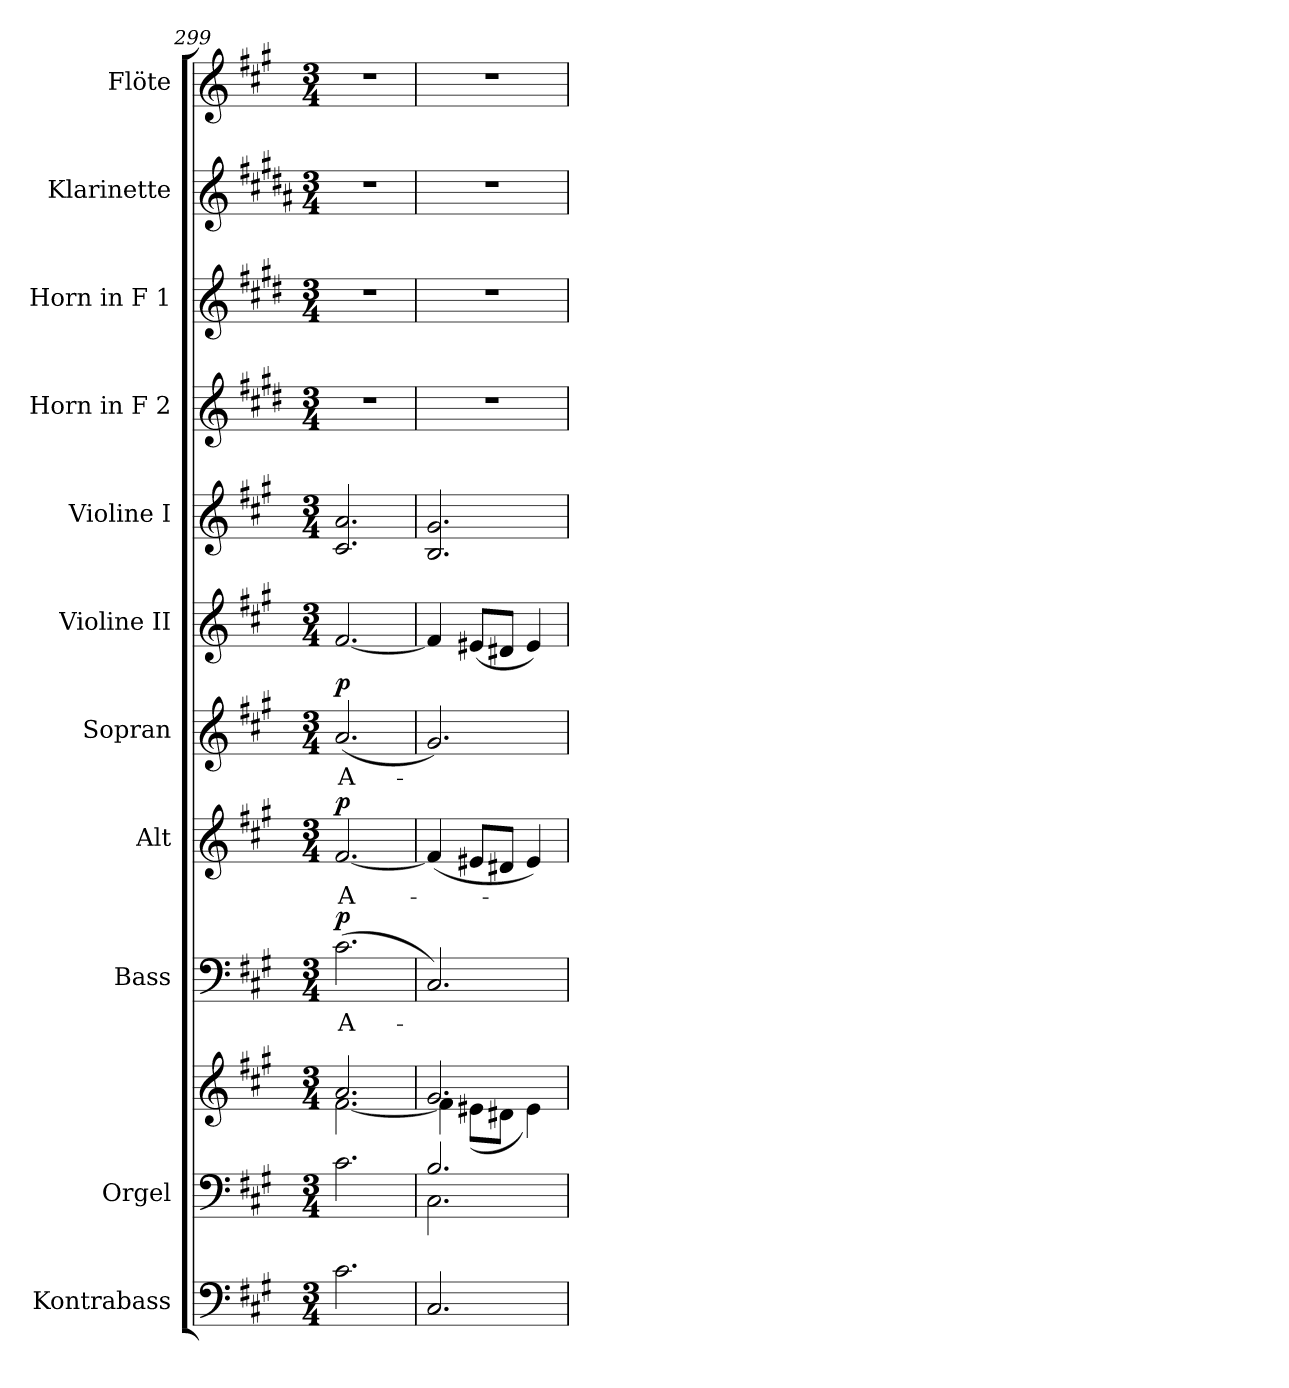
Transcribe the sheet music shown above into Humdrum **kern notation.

**kern	**kern	**kern	**kern	**text	**dynam	**kern	**text	**dynam	**kern	**text	**dynam	**kern	**kern	**kern	**kern	**kern	**kern
*part11	*part10	*part10	*part9	*part9	*part9	*part8	*part8	*part8	*part7	*part7	*part7	*part6	*part5	*part4	*part3	*part2	*part1
*staff12	*staff11	*staff10	*staff9	*staff9	*staff9	*staff8	*staff8	*staff8	*staff7	*staff7	*staff7	*staff6	*staff5	*staff4	*staff3	*staff2	*staff1
*I"Kontrabass	*I"Orgel	*	*I"Bass	*	*	*I"Alt	*	*	*I"Sopran	*	*	*I"Violine II	*I"Violine I	*I"Horn in F 2	*I"Horn in F 1	*I"Klarinette	*I"Flöte
*I'Kb.	*I'Org.	*	*I'B.	*	*	*I'A.	*	*	*I'S.	*	*	*I'Vl. II	*I'Vl. I	*	*	*I'Kl.	*I'Fl.
*clefF4	*clefF4	*clefG2	*clefF4	*	*	*clefG2	*	*	*clefG2	*	*	*clefG2	*clefG2	*clefG2	*clefG2	*clefG2	*clefG2
*ITrd7c12	*	*	*	*	*	*	*	*	*	*	*	*	*	*ITrd4c7	*ITrd4c7	*ITrd1c2	*
*k[f#c#g#]	*k[f#c#g#]	*k[f#c#g#]	*k[f#c#g#]	*	*	*k[f#c#g#]	*	*	*k[f#c#g#]	*	*	*k[f#c#g#]	*k[f#c#g#]	*k[f#c#g#]	*k[f#c#g#]	*k[f#c#g#]	*k[f#c#g#]
*A:	*A:	*A:	*A:	*	*	*A:	*	*	*A:	*	*	*A:	*A:	*A:	*A:	*A:	*A:
*M3/4	*M3/4	*M3/4	*M3/4	*	*	*M3/4	*	*	*M3/4	*	*	*M3/4	*M3/4	*M3/4	*M3/4	*M3/4	*M3/4
=299	=299	=299	=299	=299	=299	=299	=299	=299	=299	=299	=299	=299	=299	=299	=299	=299	=299
*	*	*^	*	*	*	*	*	*	*	*	*	*	*	*	*	*	*
!	!	!	!	!	!LO:LY:b	!LO:DY:a	!	!LO:LY:b	!LO:DY:a	!	!LO:LY:b	!LO:DY:a	!	!	!	!	!	!
2.C#\	2.c#\	2.a/	[<2.f#\	(>2.c#\	A-	p	[2.f#/	A-	p	(<2.a/	A-	p	[2.f#/	2.c#/ 2.a/	2.r	2.r	2.r	2.r
=300	=300	=300	=300	=300	=300	=300	=300	=300	=300	=300	=300	=300	=300	=300	=300	=300	=300	=300
*	*^	*	*	*	*	*	*	*	*	*	*	*	*	*	*	*	*	*
2.CC#/	2.B/	2.C#\	2.g#/	4f#\]	2.C#/)	.	.	(<4f#/]	.	.	2.g#/)	.	.	4f#/]	2.B/ 2.g#/	2.r	2.r	2.r	2.r
.	.	.	.	(>8e#X\L	.	.	.	8e#X/L	.	.	.	.	.	(<8e#X/L	.	.	.	.	.
.	.	.	.	8d#X\J	.	.	.	8d#X/J	.	.	.	.	.	8d#X/J	.	.	.	.	.
.	.	.	.	4e#\)	.	.	.	4e#/)	.	.	.	.	.	4e#/)	.	.	.	.	.
*	*v	*v	*	*	*	*	*	*	*	*	*	*	*	*	*	*	*	*	*
*	*	*v	*v	*	*	*	*	*	*	*	*	*	*	*	*	*	*	*
=	=	=	=	=	=	=	=	=	=	=	=	=	=	=	=	=	=
*-	*-	*-	*-	*-	*-	*-	*-	*-	*-	*-	*-	*-	*-	*-	*-	*-	*-
